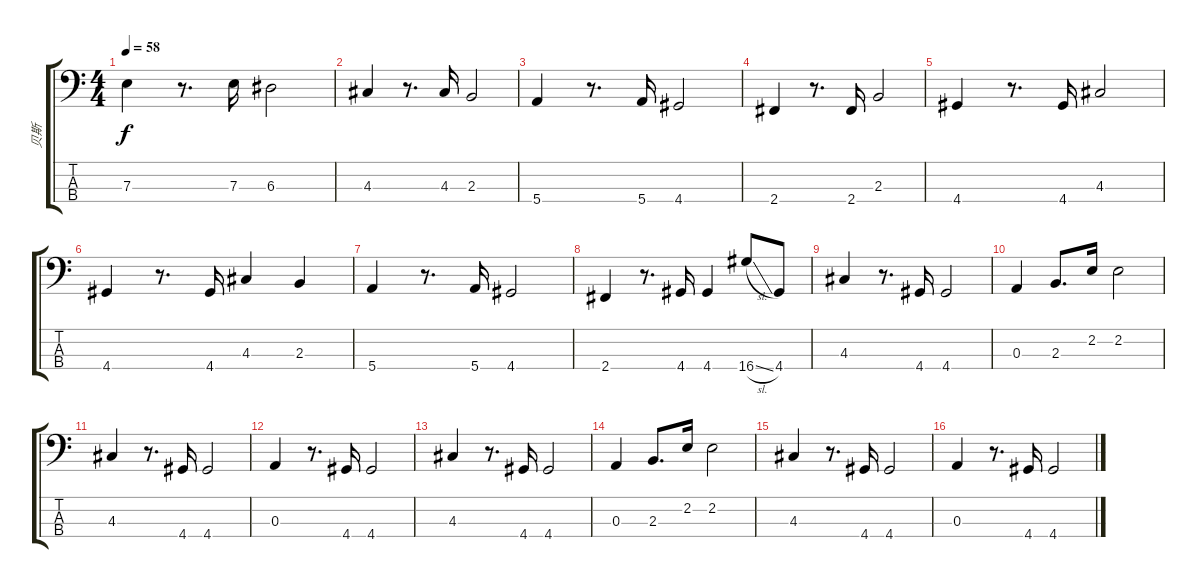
\track ("贝斯" "贝斯") {instrument electricbassfinger}
\staff {score tabs}
\tuning (G2 D2 A1 E1) {hide}
\ts (4 4)
\tempo 58
\clef f4
\ks c
7.3.4{dy f} r.8{d} 7.3.16 6.3.2 |
4.3.4 r.8{d} 4.3.16 2.3.2 |
5.4.4 r.8{d} 5.4.16 4.4.2 |
2.4.4 r.8{d} 2.4.16 2.3.2 |
4.4.4 r.8{d} 4.4.16 4.3.2 |
4.4.4 r.8{d} 4.4.16 4.3.4 2.3.4 |
5.4.4 r.8{d} 5.4.16 4.4.2 |
2.4.4 r.8{d} 4.4.16 4.4.4 16.4{sl}.8 4.4.8 |
4.3.4 r.8{d} 4.4.16 4.4.2 |
0.3.4 2.3.8{d} 2.2.16 2.2.2 |
4.3.4 r.8{d} 4.4.16 4.4.2 |
0.3.4 r.8{d} 4.4.16 4.4.2 |
4.3.4 r.8{d} 4.4.16 4.4.2 |
0.3.4 2.3.8{d} 2.2.16 2.2.2 |
4.3.4 r.8{d} 4.4.16 4.4.2 |
0.3.4 r.8{d} 4.4.16 4.4.2
